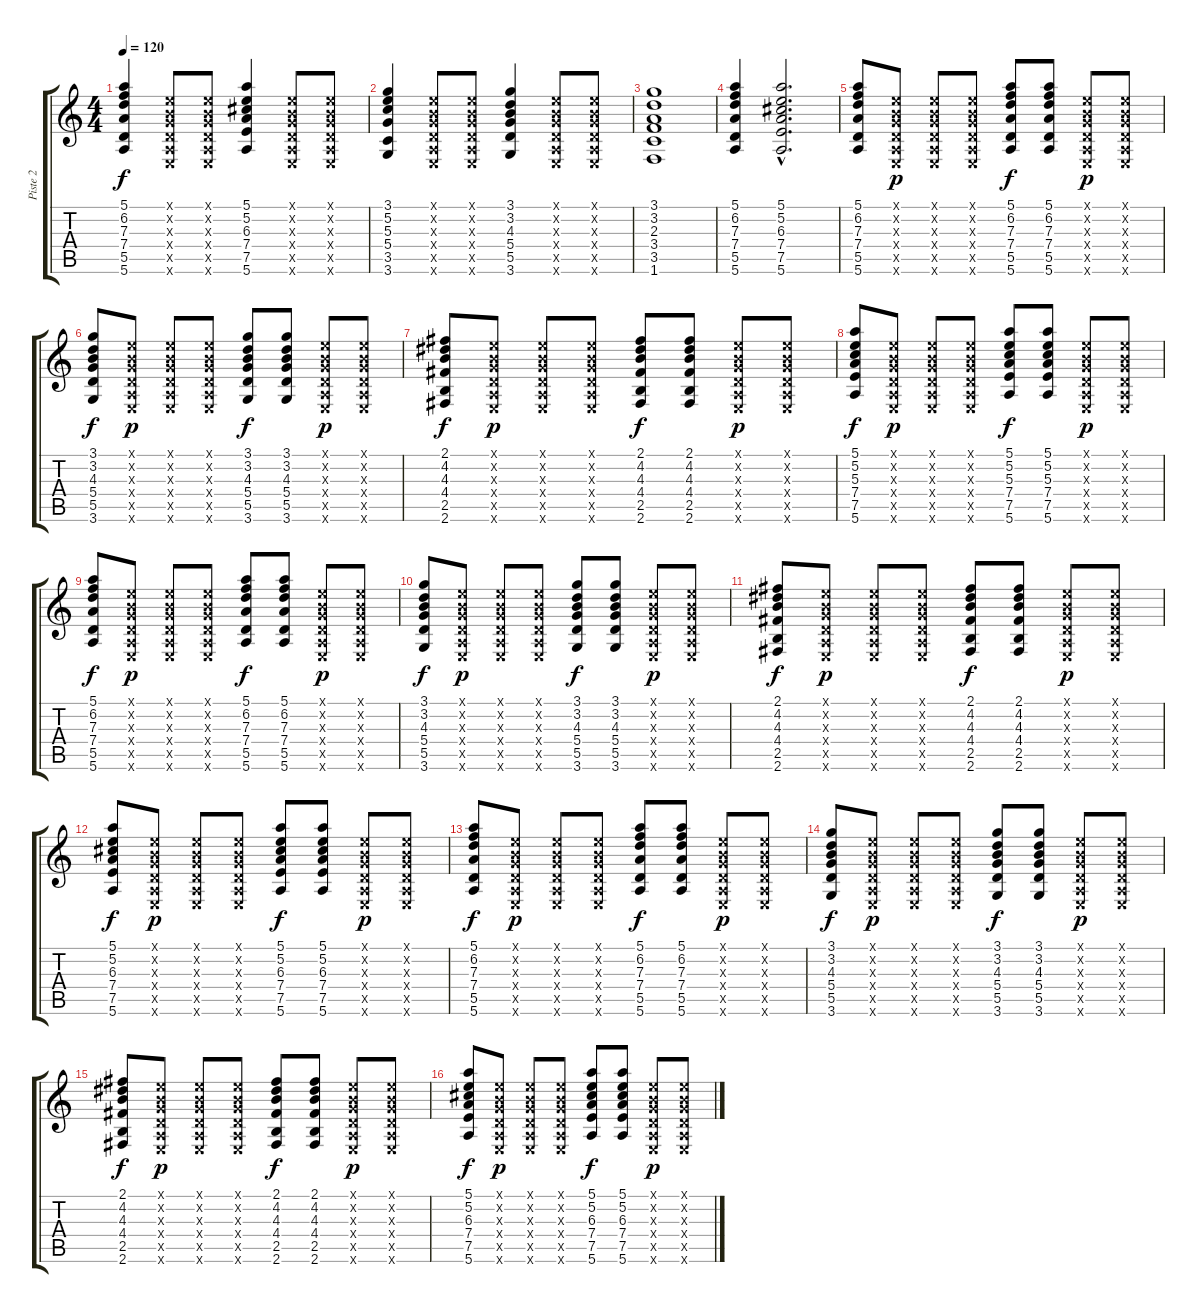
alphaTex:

\track ("Piste 2" "Piste 2") {instrument acousticguitarsteel}
\staff {score tabs}
\tuning (E4 B3 G3 D3 A2 E2) {hide}
\ts (4 4)
\tempo 120
\clef g2
\ks c
(5.1 6.2 7.3 7.4 5.5 5.6).4{dy f} (0.1{x} 0.2{x} 0.3{x} 0.4{x} 0.5{x} 0.6{x}).8 (0.1{x} 0.2{x} 0.3{x} 0.4{x} 0.5{x} 0.6{x}).8 (5.1 5.2 6.3 7.4 7.5 5.6).4 (0.1{x} 0.2{x} 0.3{x} 0.4{x} 0.5{x} 0.6{x}).8 (0.1{x} 0.2{x} 0.3{x} 0.4{x} 0.5{x} 0.6{x}).8 |
(3.1 5.2 5.3 5.4 3.5 3.6).4 (0.1{x} 0.2{x} 0.3{x} 0.4{x} 0.5{x} 0.6{x}).8 (0.1{x} 0.2{x} 0.3{x} 0.4{x} 0.5{x} 0.6{x}).8 (3.1 3.2 4.3 5.4 5.5 3.6).4 (0.1{x} 0.2{x} 0.3{x} 0.4{x} 0.5{x} 0.6{x}).8 (0.1{x} 0.2{x} 0.3{x} 0.4{x} 0.5{x} 0.6{x}).8 |
(3.1 3.2 2.3 3.4 3.5 1.6).1 |
(5.1 6.2 7.3 7.4 5.5 5.6).4 (5.1{hac} 5.2{hac} 6.3{hac} 7.4{hac} 7.5{hac} 5.6{hac}).2{d} |
(5.1 6.2 7.3 7.4 5.5 5.6).8 (0.1{x} 0.2{x} 0.3{x} 0.4{x} 0.5{x} 0.6{x}).8{dy p} (0.1{x} 0.2{x} 0.3{x} 0.4{x} 0.5{x} 0.6{x}).8 (0.1{x} 0.2{x} 0.3{x} 0.4{x} 0.5{x} 0.6{x}).8 (5.1 6.2 7.3 7.4 5.5 5.6).8{dy f} (5.1 6.2 7.3 7.4 5.5 5.6).8 (0.1{x} 0.2{x} 0.3{x} 0.4{x} 0.5{x} 0.6{x}).8{dy p} (0.1{x} 0.2{x} 0.3{x} 0.4{x} 0.5{x} 0.6{x}).8 |
(3.1 3.2 4.3 5.4 5.5 3.6).8{dy f} (0.1{x} 0.2{x} 0.3{x} 0.4{x} 0.5{x} 0.6{x}).8{dy p} (0.1{x} 0.2{x} 0.3{x} 0.4{x} 0.5{x} 0.6{x}).8 (0.1{x} 0.2{x} 0.3{x} 0.4{x} 0.5{x} 0.6{x}).8 (3.1 3.2 4.3 5.4 5.5 3.6).8{dy f} (3.1 3.2 4.3 5.4 5.5 3.6).8 (0.1{x} 0.2{x} 0.3{x} 0.4{x} 0.5{x} 0.6{x}).8{dy p} (0.1{x} 0.2{x} 0.3{x} 0.4{x} 0.5{x} 0.6{x}).8 |
(2.1 4.2 4.3 4.4 2.5 2.6).8{dy f} (0.1{x} 0.2{x} 0.3{x} 0.4{x} 0.5{x} 0.6{x}).8{dy p} (0.1{x} 0.2{x} 0.3{x} 0.4{x} 0.5{x} 0.6{x}).8 (0.1{x} 0.2{x} 0.3{x} 0.4{x} 0.5{x} 0.6{x}).8 (2.1 4.2 4.3 4.4 2.5 2.6).8{dy f} (2.1 4.2 4.3 4.4 2.5 2.6).8 (0.1{x} 0.2{x} 0.3{x} 0.4{x} 0.5{x} 0.6{x}).8{dy p} (0.1{x} 0.2{x} 0.3{x} 0.4{x} 0.5{x} 0.6{x}).8 |
(5.1 5.2 5.3 7.4 7.5 5.6).8{dy f} (0.1{x} 0.2{x} 0.3{x} 0.4{x} 0.5{x} 0.6{x}).8{dy p} (0.1{x} 0.2{x} 0.3{x} 0.4{x} 0.5{x} 0.6{x}).8 (0.1{x} 0.2{x} 0.3{x} 0.4{x} 0.5{x} 0.6{x}).8 (5.1 5.2 5.3 7.4 7.5 5.6).8{dy f} (5.1 5.2 5.3 7.4 7.5 5.6).8 (0.1{x} 0.2{x} 0.3{x} 0.4{x} 0.5{x} 0.6{x}).8{dy p} (0.1{x} 0.2{x} 0.3{x} 0.4{x} 0.5{x} 0.6{x}).8 |
(5.1 6.2 7.3 7.4 5.5 5.6).8{dy f} (0.1{x} 0.2{x} 0.3{x} 0.4{x} 0.5{x} 0.6{x}).8{dy p} (0.1{x} 0.2{x} 0.3{x} 0.4{x} 0.5{x} 0.6{x}).8 (0.1{x} 0.2{x} 0.3{x} 0.4{x} 0.5{x} 0.6{x}).8 (5.1 6.2 7.3 7.4 5.5 5.6).8{dy f} (5.1 6.2 7.3 7.4 5.5 5.6).8 (0.1{x} 0.2{x} 0.3{x} 0.4{x} 0.5{x} 0.6{x}).8{dy p} (0.1{x} 0.2{x} 0.3{x} 0.4{x} 0.5{x} 0.6{x}).8 |
(3.1 3.2 4.3 5.4 5.5 3.6).8{dy f} (0.1{x} 0.2{x} 0.3{x} 0.4{x} 0.5{x} 0.6{x}).8{dy p} (0.1{x} 0.2{x} 0.3{x} 0.4{x} 0.5{x} 0.6{x}).8 (0.1{x} 0.2{x} 0.3{x} 0.4{x} 0.5{x} 0.6{x}).8 (3.1 3.2 4.3 5.4 5.5 3.6).8{dy f} (3.1 3.2 4.3 5.4 5.5 3.6).8 (0.1{x} 0.2{x} 0.3{x} 0.4{x} 0.5{x} 0.6{x}).8{dy p} (0.1{x} 0.2{x} 0.3{x} 0.4{x} 0.5{x} 0.6{x}).8 |
(2.1 4.2 4.3 4.4 2.5 2.6).8{dy f} (0.1{x} 0.2{x} 0.3{x} 0.4{x} 0.5{x} 0.6{x}).8{dy p} (0.1{x} 0.2{x} 0.3{x} 0.4{x} 0.5{x} 0.6{x}).8 (0.1{x} 0.2{x} 0.3{x} 0.4{x} 0.5{x} 0.6{x}).8 (2.1 4.2 4.3 4.4 2.5 2.6).8{dy f} (2.1 4.2 4.3 4.4 2.5 2.6).8 (0.1{x} 0.2{x} 0.3{x} 0.4{x} 0.5{x} 0.6{x}).8{dy p} (0.1{x} 0.2{x} 0.3{x} 0.4{x} 0.5{x} 0.6{x}).8 |
(5.1 5.2 6.3 7.4 7.5 5.6).8{dy f} (0.1{x} 0.2{x} 0.3{x} 0.4{x} 0.5{x} 0.6{x}).8{dy p} (0.1{x} 0.2{x} 0.3{x} 0.4{x} 0.5{x} 0.6{x}).8 (0.1{x} 0.2{x} 0.3{x} 0.4{x} 0.5{x} 0.6{x}).8 (5.1 5.2 6.3 7.4 7.5 5.6).8{dy f} (5.1 5.2 6.3 7.4 7.5 5.6).8 (0.1{x} 0.2{x} 0.3{x} 0.4{x} 0.5{x} 0.6{x}).8{dy p} (0.1{x} 0.2{x} 0.3{x} 0.4{x} 0.5{x} 0.6{x}).8 |
(5.1 6.2 7.3 7.4 5.5 5.6).8{dy f} (0.1{x} 0.2{x} 0.3{x} 0.4{x} 0.5{x} 0.6{x}).8{dy p} (0.1{x} 0.2{x} 0.3{x} 0.4{x} 0.5{x} 0.6{x}).8 (0.1{x} 0.2{x} 0.3{x} 0.4{x} 0.5{x} 0.6{x}).8 (5.1 6.2 7.3 7.4 5.5 5.6).8{dy f} (5.1 6.2 7.3 7.4 5.5 5.6).8 (0.1{x} 0.2{x} 0.3{x} 0.4{x} 0.5{x} 0.6{x}).8{dy p} (0.1{x} 0.2{x} 0.3{x} 0.4{x} 0.5{x} 0.6{x}).8 |
(3.1 3.2 4.3 5.4 5.5 3.6).8{dy f} (0.1{x} 0.2{x} 0.3{x} 0.4{x} 0.5{x} 0.6{x}).8{dy p} (0.1{x} 0.2{x} 0.3{x} 0.4{x} 0.5{x} 0.6{x}).8 (0.1{x} 0.2{x} 0.3{x} 0.4{x} 0.5{x} 0.6{x}).8 (3.1 3.2 4.3 5.4 5.5 3.6).8{dy f} (3.1 3.2 4.3 5.4 5.5 3.6).8 (0.1{x} 0.2{x} 0.3{x} 0.4{x} 0.5{x} 0.6{x}).8{dy p} (0.1{x} 0.2{x} 0.3{x} 0.4{x} 0.5{x} 0.6{x}).8 |
(2.1 4.2 4.3 4.4 2.5 2.6).8{dy f} (0.1{x} 0.2{x} 0.3{x} 0.4{x} 0.5{x} 0.6{x}).8{dy p} (0.1{x} 0.2{x} 0.3{x} 0.4{x} 0.5{x} 0.6{x}).8 (0.1{x} 0.2{x} 0.3{x} 0.4{x} 0.5{x} 0.6{x}).8 (2.1 4.2 4.3 4.4 2.5 2.6).8{dy f} (2.1 4.2 4.3 4.4 2.5 2.6).8 (0.1{x} 0.2{x} 0.3{x} 0.4{x} 0.5{x} 0.6{x}).8{dy p} (0.1{x} 0.2{x} 0.3{x} 0.4{x} 0.5{x} 0.6{x}).8 |
(5.1 5.2 6.3 7.4 7.5 5.6).8{dy f} (0.1{x} 0.2{x} 0.3{x} 0.4{x} 0.5{x} 0.6{x}).8{dy p} (0.1{x} 0.2{x} 0.3{x} 0.4{x} 0.5{x} 0.6{x}).8 (0.1{x} 0.2{x} 0.3{x} 0.4{x} 0.5{x} 0.6{x}).8 (5.1 5.2 6.3 7.4 7.5 5.6).8{dy f} (5.1 5.2 6.3 7.4 7.5 5.6).8 (0.1{x} 0.2{x} 0.3{x} 0.4{x} 0.5{x} 0.6{x}).8{dy p} (0.1{x} 0.2{x} 0.3{x} 0.4{x} 0.5{x} 0.6{x}).8
